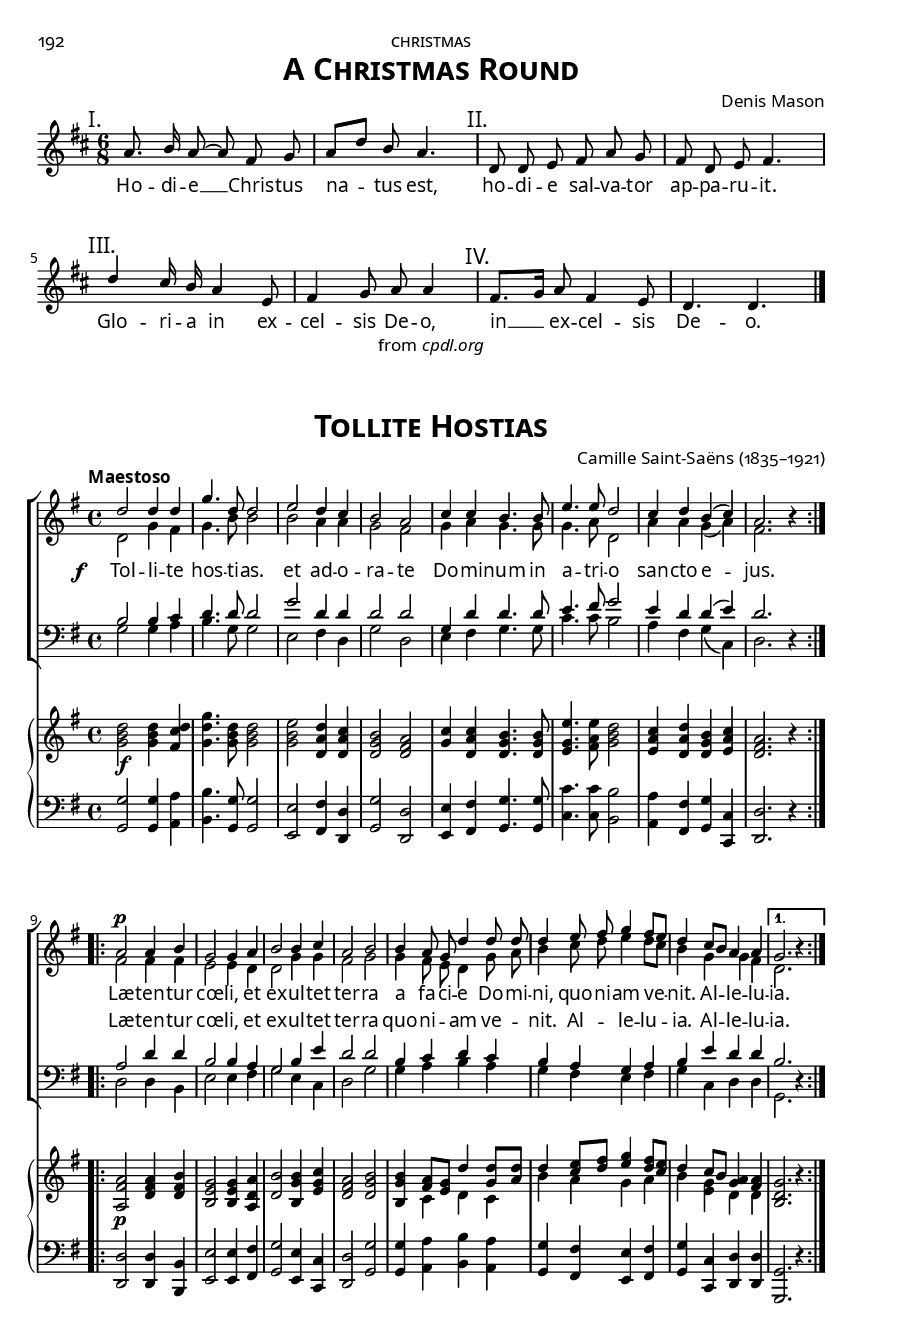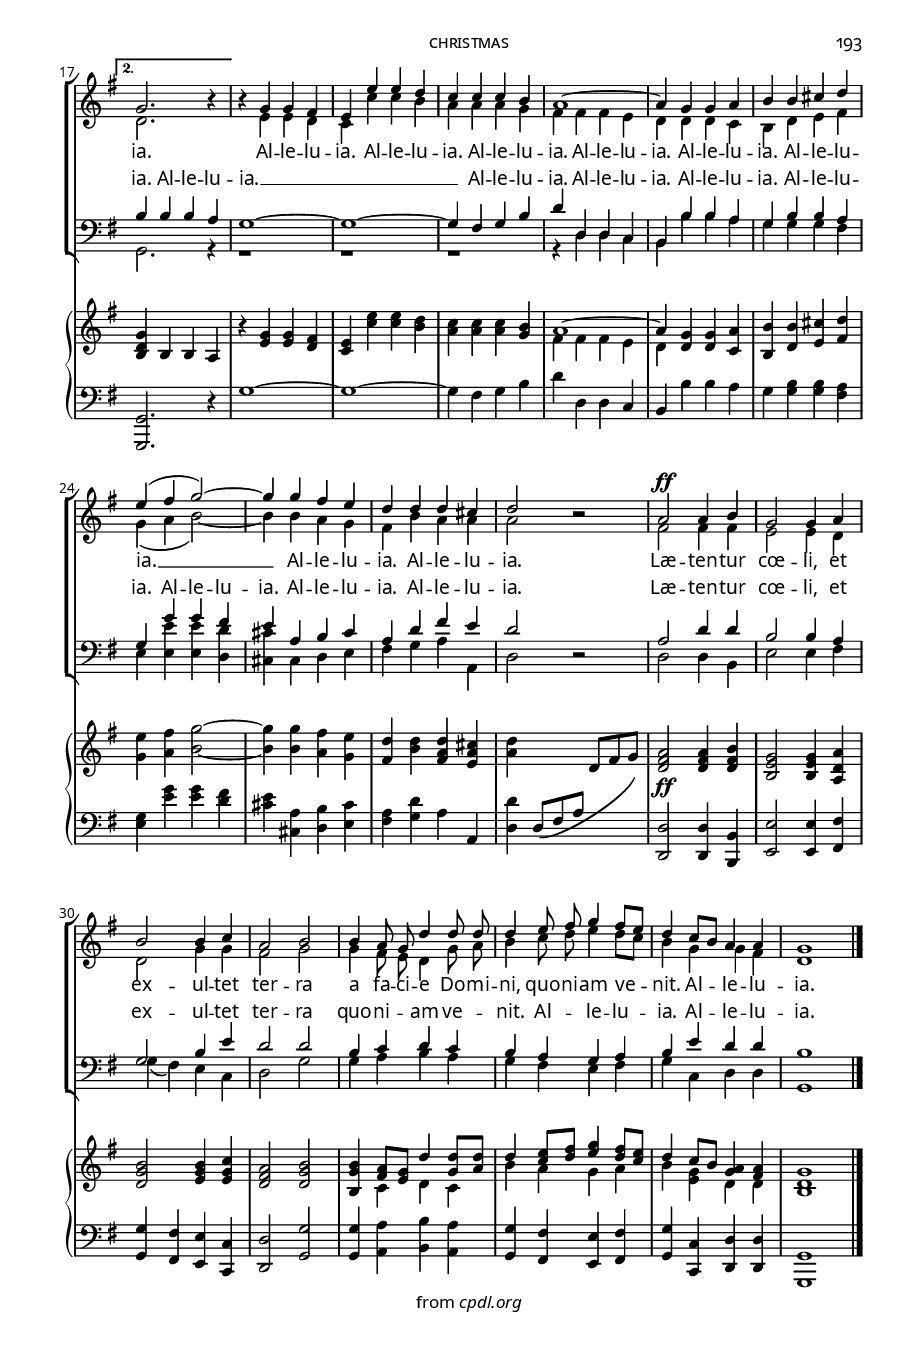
\version "2.14.2"
\include "util.ly"
\paper {
  print-all-headers = ##t
  paper-height = 9\in
  paper-width = 6\in
  indent = 0\in
  %system-system-spacing = #'((basic-distance . 10) (padding . 0))
  system-system-spacing =
    #'((basic-distance . 0)
       (minimum-distance . 0)
       (padding . -5)
       (stretchability . 100))
  score-markup-spacing =
    #'((basic-distance . 0)
       (minimum-distance . 0)
       (padding . 1)
       (stretchability . 0))
  ragged-last-bottom = ##f
  ragged-bottom = ##f
  two-sided = ##t
  inner-margin = 0.5\in
  outer-margin = 0.25\in
  top-margin = 0.25\in
  bottom-margin = 0.25\in
  first-page-number = #192
  print-first-page-number = ##t
  headerLine = \markup{\override #'(font-name . "Garamond Premier Pro") \smallCapsOldStyle"christmas"}
  oddHeaderMarkup = \markup\fill-line{
     \override #'(font-name . "Garamond Premier Pro")\abs-fontsize #8.5
     \combine 
        \fill-line{"" \on-the-fly #print-page-number-check-first
        \oldStylePageNum""
        }
        \fill-line{\headerLine}
  }
  evenHeaderMarkup = \markup {
     \override #'(font-name . "Garamond Premier Pro")\abs-fontsize #8.5
     \combine
        \on-the-fly #print-page-number-check-first
        \oldStylePageNum""
        \fill-line{\headerLine}
  }
}
#(set-global-staff-size 15) \paper{ #(define fonts (make-pango-font-tree "GoudyOlSt BT" "Garamond Premier Pro" "Garamond Premier Pro" (/ 15 20))) }
global = {
  \key d \major
  \time 6/8
  \autoBeamOff
}

sopMusic = \relative c'' {
  \mark "I."
  a8. b16 a8~ a fis g |
  a[ d] b a4. |
  
  \mark "II."
  d,8 d e fis a g |
  fis d e fis4. | \break
  
  \mark "III."
  d'4 cis16 b a4 e8 |
  fis4 g8 a8 a4 |
  
  \mark "IV."
  fis8.[ g16] a8 fis4 e8 |
  d4. d \bar "|."
}
sopWords = \lyricmode {
  
}

altoMusic = \relative c' {
  
}
altoWords = \lyricmode {
  Ho -- di -- e __ Chris -- tus na -- tus est,
  ho -- di -- e sal -- va -- tor ap -- pa -- ru -- it.
  Glo -- ri -- a in ex -- cel -- sis De -- o,
  in __ ex -- cel -- sis De -- o.
}
altoWordsII = \lyricmode {
}
altoWordsIII = \lyricmode {
}
altoWordsIV = \lyricmode {
}
altoWordsV = \lyricmode {
}
altoWordsVI = \lyricmode {
}
tenorMusic = \relative c' {
}
tenorWords = \lyricmode {

}

bassMusic = \relative c {
}
bassWords = \lyricmode {

}

pianoRH = \relative c' {
  
}
pianoLH = \relative c' {
  
}

\score {
  <<
   \new ChoirStaff <<
%    \new Lyrics = sopranos \with { \override VerticalAxisGroup #'nonstaff-relatedstaff-spacing = #'((basic-distance . 1)) }
    \new Staff = women <<
      \new Voice = "sopranos" { \voiceOne << \global \sopMusic >> }
      \new Voice = "altos" { \voiceTwo << \global \altoMusic >> }
    >>
    \new Lyrics \with { alignAboveContext = #"women" \override VerticalAxisGroup #'nonstaff-relatedstaff-spacing = #'((basic-distance . 1))} \lyricsto "sopranos" \sopWords
    \new Lyrics = "altosVI"  \with { alignBelowContext = #"women" } \lyricsto "sopranos" \altoWordsVI
    \new Lyrics = "altosV"  \with { alignBelowContext = #"women" } \lyricsto "sopranos" \altoWordsV
    \new Lyrics = "altosIV"  \with { alignBelowContext = #"women" } \lyricsto "sopranos" \altoWordsIV
    \new Lyrics = "altosIII"  \with { alignBelowContext = #"women" } \lyricsto "sopranos" \altoWordsIII
    \new Lyrics = "altosII"  \with { alignBelowContext = #"women" } \lyricsto "sopranos" \altoWordsII
    \new Lyrics = "altos"  \with { alignBelowContext = #"women" } \lyricsto "sopranos" \altoWords
   
  >>
%    \new PianoStaff << \new Staff { \new Voice { \pianoRH } } \new Staff { \clef "bass" \pianoLH } >>
  >>
  \layout {
    \context {
      \Score
      %\override SpacingSpanner #'base-shortest-duration = #(ly:make-moment 1 8)
      %\override SpacingSpanner #'common-shortest-duration = #(ly:make-moment 1 4)
    }
    \context {
      % Remove all empty staves
      % \Staff \RemoveEmptyStaves \override VerticalAxisGroup #'remove-first = ##t
    }
  }
  \header {
    title = \markup{\override #'(font-name . "Garamond Premier Pro Semibold"){ \abs-fontsize #15 \smallCapsOldStyle"A Christmas Round"}}
    composer = \markup\oldStyleNum"Denis Mason"
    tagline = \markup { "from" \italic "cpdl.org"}
  }
}
\markup \fill-line {\concat{ "from " \italic "cpdl.org"}}
\markup\vspace#2












global = {
  \key g \major
  \time 4/4
  \autoBeamOff
  \override DynamicLineSpanner #'staff-padding = #0.0
  \override DynamicLineSpanner #'Y-extent = #'(-1 . 1)
}

sopMusic = \relative c'' {
  \tempo "Maestoso"
  \repeat volta 2 {
    d2 d4 d |
    g4. d8 d2 |
    e2 d4 c |
    b2 a |
    c4 c b4. b8 |
    e4. e8 d2 |
    
    c4 d b( c) a2. b4\rest \break
  }
  \repeat volta 2 {
    a2^\p a4 b |
    g2 g4 a |
    b2 b4 c |
    a2 b |
    
    %page2
    b4 a8 g d'4 d8 d |
    d4 e8 fis g4 fis8[ e] |
    d4 c8[ b] a4 a
  }
  \alternative {
    {
      g2. b4\rest \break
    }
    {
      g2. b4\rest
    }
  }
  b4\rest g g fis |
  
  e e' e d |
  c c c b |
  a1~ |
  a4 g g a |
  b b cis d |
  e( fis g2)~ |
  
  %page3
  g4 g fis e |
  d d d cis |
  d2 b\rest |
  
  
  a2^\ff a4 b |
  g2 g4 a |
  b2 b4 c |
  a2 b |
  
  b4 a8 g d'4 d8 d |
  d4 e8 fis g4 fis8[ e] |
  d4 c8[ b] a4 a |
  g1 \bar "|."
}
sopWords = \lyricmode {
  
}

altoMusic = \relative c' {
  d2 g4 fis |
  g4. b8 b2 |
  b a4 a |
  g2 fis |
  g4 a g4. g8 |
  g4. a8 d,2 |
  
  a'4 a g( a) |
  fis2. s4 |
  
  
  fis2 fis4 fis |
  e2 e4 d |
  d2 g4 g |
  fis2 g |
  
  %page2
  g4 fis8 e d4 g8 a |
  b4 c8 d e4 d8[ c] |
  b4 g g fis |
  d2. s4 |
  d2. s4 |
  s4 e e d |
  
  c c' c b |
  a a a g |
  fis fis fis e |
  d d d c |
  b d e fis |
  g( a b2)~ |
  
  %page3
  b4 b a g |
  fis b a a |
  a2 s |
  
  fis2 fis4 fis |
  e2 e4 d |
  d2 g4 g |
  fis2 g |
  
  %page2
  g4 fis8 e d4 g8 a |
  b4 c8 d e4 d8[ c] |
  b4 g g fis |
  d1 \bar "|."
}
altoWords = {
  \dropLyricsVIII
  \set stanza = \markup\dynamic"f   "
  \lyricmode {
    Tol -- li -- te hos -- ti -- as.
    et ad -- o -- ra -- te
    Do -- mi -- num in a -- tri -- o
    san -- cto e -- jus.
  }
  \raiseLyrics
  \lyricmode {
    Læ -- ten -- tur cœ -- li, et ex -- ul -- tet ter -- ra
    
    a fa -- ci -- e Do -- mi -- ni, quo -- ni -- am ve -- nit. \set associatedVoice = "sopranos" Al -- le -- lu -- ia.
    \unset associatedVoice
    ia.
    
    
    Al -- le -- lu -- ia.
    Al -- le -- lu -- ia.
    Al -- le -- lu -- ia.
    Al -- le -- lu -- ia.
    Al -- le -- lu -- ia.
    Al -- le -- lu -- ia. __
    Al -- le -- lu -- ia.
    Al -- le -- lu -- ia.
    
    \set associatedVoice = "tenors"
    Læ -- ten -- tur cœ -- li, et ex -- ul -- tet ter -- ra
    \unset associatedVoice
    a fa -- ci -- e Do -- mi -- ni, quo -- ni -- am ve -- nit. \set associatedVoice = "sopranos" Al -- le -- lu -- ia.
  }
}
altoWordsII = \lyricmode {
%\markup\italic
  \set stanza = #"2. "
  \set ignoreMelismata = ##t
}
altoWordsIII = \lyricmode {
  \set stanza = #"3. "
  \set ignoreMelismata = ##t
}
altoWordsIV = \lyricmode {
  \set stanza = #"4. "
  \set ignoreMelismata = ##t
}
altoWordsV = \lyricmode {
  \set stanza = #"5. "
  \set ignoreMelismata = ##t
}
altoWordsVI = \lyricmode {
  \set stanza = #"6. "
  \set ignoreMelismata = ##t
}
tenorMusic = \relative c' {
  b2 b4 c |
  d4. d8 d2 |
  g2 d4 d |
  d2 d |
  g,4 d' d4. d8 |
  e4. fis8 g2 |
  
  e4 d d( e) |
  d2. s4 |
  
  
  a2 d4 d |
  b2 b4 a |
  g2 b4 e |
  d2 d |
  
  %page2
  b4 c d c |
  b a g a |
  b e d d |
  b2. s4 |
  b4 b b a |
  g1~ |
  
  g~ |
  g4 fis g b |
  d d, d c |
  b b' b a |
  g b b a |
  g g' g fis |
  
  %page3
  e a, b cis |
  a d fis e |
  d2 s |
  
  
  a2 d4 d |
  b2 b4 a |
  g2 b4 e |
  d2 d |
  
  b4 c d c |
  b a g a |
  b e d d |
  b1 \bar "|."
}
tenorWords = \lyricmode {
  \repeat unfold 22 \skip1
  Læ -- ten -- tur cœ -- li, et ex -- ul -- tet ter -- ra
  quo -- ni -- am ve -- nit.
  Al -- le -- lu -- ia.
  Al -- le -- lu -- ia.
  ia.
  
  Al -- le -- lu -- ia. __
  Al -- le -- lu -- ia.
  Al -- le -- lu -- ia.
  Al -- le -- lu -- ia.
  Al -- le -- lu -- ia.
  Al -- le -- lu -- ia.
  Al -- le -- lu -- ia.
  Al -- le -- lu -- ia.
  
  Læ -- ten -- tur cœ -- li, et ex -- ul -- tet ter -- ra
  quo -- ni -- am ve -- nit.
  Al -- le -- lu -- ia.
  Al -- le -- lu -- ia.
}

bassMusic = \relative c {
  g'2 g4 a |
  b4. g8 g2 |
  e fis4 d |
  g2 d |
  e4 fis g4. g8 |
  c4. c8 b2 |
  
  a4 fis g( c,) |
  d2. d4\rest |
  
  
  d2 d4 b |
  e2 e4 fis |
  g2 e4 c |
  d2 g |
  
  g4 a b a |
  g fis e fis |
  g c, d d |
  g,2. d'4\rest |
  g,2. r4 |
  r1 |
  
  r |
  r |
  r4 d' d c |
  b b' b a |
  g g g fis |
  e <e e'> q <d d'> |
  
  <cis cis'> cis d e |
  fis g a a, |
  d2 d\rest |
  
  
  d2 d4 b |
  e2 e4 fis |
  g4( fis) e4 c |
  d2 g |
  
  g4 a b a |
  g fis e fis |
  g c, d d |
  g,1 \bar "|."
}
bassWords = \lyricmode {

}

pianoRH = \relative c' {
  \repeat volta 2 {
    <g' b d>2_\f q4 <fis c' d> |
    <g d' g>4. <g b d>8 q2 |
    <g b e> <d a' d>4 <d a' c> |
    <d g b>2 <d fis a> |
    <g c>4 <d a' c> <d g b>4. q8 |
    <e g e'>4. <fis a e'>8 <g b d>2 |
    
    <e a c>4 <d a' d> <d g b> <e a c> |
    <d fis a>2. r4 
  }
  \repeat volta 2 {
    <a fis' a>2_\p <d fis a>4 <d fis b> |
    <b e g>2 q4 <a d a'> |
    <d b'>2 <b g' b>4 <e g c> |
    <d fis a>2 <d g b> |
    
    %page2
    <b g' b>4 << {<fis' a>8[ <e g>] d'4 <d g,>8[ <d a>] } \\
                 {c,4 d c} >> |
    << {d'4 <c e>8[ <d fis>] <e g>4 <d fis>8[ <c e>] |
        d4 c8[ b] <a g>4 <a fis>} \\
       {b4 a g a |
        b <g e> d d} >>
  }
  \alternative {
    {<b d g>2. r4}
    {<b d g>4 b b a}
  }
  r4 <e' g> q <d fis> |
  
  <c e> <c' e> q <b d> |
  <a c> q q <g b> |
  << { a1~ | a4 } \\
     { fis4 fis fis e | d } >>
  <d g> q <c a'> |
  <b b'> <d b'> <e cis'> <fis d'> |
  <g e'> <a fis'> <b g'>2~ |
  
  %page3
  q4 q <a fis'> <g e'> |
  <fis d'> <b d> <fis a d> <e a cis> |
  <a d>4 \change Staff = "two" \stemUp d,,8[_\( fis a]
         \change Staff = "one" d[ fis g]\) |
  \stemNeutral
  <d fis a>2_\ff q4 <d fis b> |
  <b e g>2 q4 <a d a'> |
  
  <d g b>2 <e g b>4 <e g c> |
  <d fis a>2 <d g b> |
  <b g' b>4 << {<fis' a>8[ <e g>] d'4 <d g,>8[ <d a>] } \\
                 {c,4 d c} >> |
    << {d'4 <c e>8[ <d fis>] <e g>4 <d fis>8[ <c e>] |
        d4 c8[ b] <a g>4 <a fis>} \\
       {b4 a g a |
        b <g e> d d} >> |
  <b d g>1 \bar "|."
  
}
pianoLH = \relative c' {
  \repeat volta 2 {
    <g g,>2 q4 <a a,> |
    <b b,>4. <g g,>8 q2 |
    <e e,> <fis fis,>4 <d d,> |
    <g g,>2 <d d,> |
    <e e,>4 <fis fis,> <g g,>4. q8 |
    <c c,>4. q8 <b b,>2 |
    
    <a a,>4 <fis fis,> <g g,> <c, c,> |
    <d d,>2. r4 
  }
  \repeat volta 2 {
    <d d,>2 q4 <b b,> |
    <e e,>2 q4 <fis fis,> |
    <g g,>2 <e e,>4 <c c,> |
    <d d,>2 <g g,> |
    
    %page 2
    <g g,>4 <a a,> <b b,> <a a,> |
    <g g,> <fis fis,> <e e,> <fis fis,> |
    <g g,> <c, c,> <d d,> q |
  }
  \alternative {
    {
      <g, g,>2. r4
    }
    {
      <g g,>2. r4 |
    }
  }
  g'1~ |
  
  g~ |
  g4 fis g b |
  d d, d c |
  b b' b a |
  g <g b> q <fis a> |
  <e g> <e' g> q <d fis> |
  
  %page 3
  <cis e>4 <a cis,> <b d,> <cis e,> |
  <a fis> <g d'> a a, |
  <d d'> s2. |
  <d d,>2 q4 <b b,> |
  <e e,>2 q4 <fis fis,> |
  
  <g g,> <fis fis,> <e e,> <c c,> |
  <d d,>2 <g g,> |
  q4 <a a,> <b b,> <a a,> |
  <g g,> <fis fis,> <e e,> <fis fis,> |
  <g g,> <c, c,> <d d,> q |
  <g, g,>1 \bar "|."
}

\score {
  <<
   \new ChoirStaff <<
    \new Staff = women <<
      \new Voice = "sopranos" { \voiceOne << \global \sopMusic >> }
      \new Voice = "altos" { \voiceTwo << \global \altoMusic >> }
    >>
    \new Staff = men <<
      \clef bass
      \new Voice = "tenors" { \voiceOne << \global \tenorMusic >> }
      \new Voice = "basses" { \voiceTwo << \global \bassMusic >> }
    >>
    \new Lyrics \with { alignAboveContext = #"women" \override VerticalAxisGroup #'nonstaff-relatedstaff-spacing = #'((basic-distance . 1))} \lyricsto "sopranos" \sopWords
    \new Lyrics = "altosVI"  \with { alignBelowContext = #"women" } \lyricsto "altos" \altoWordsVI
    \new Lyrics = "altosV"  \with { alignBelowContext = #"women" } \lyricsto "altos" \altoWordsV
    \new Lyrics = "altosIV"  \with { alignBelowContext = #"women" } \lyricsto "altos" \altoWordsIV
    \new Lyrics = "altosIII"  \with { alignBelowContext = #"women" } \lyricsto "altos" \altoWordsIII
    \new Lyrics = "altosII"  \with { alignBelowContext = #"women" } \lyricsto "altos" \altoWordsII
    \new Lyrics = "altos"  \with { alignBelowContext = #"women" \override VerticalAxisGroup #'nonstaff-relatedstaff-spacing = #'((basic-distance . 1))} \lyricsto "altos" \altoWords
   \new Lyrics \with { alignAboveContext = #"men" } \lyricsto "tenors" \tenorWords
    \new Lyrics \with { alignBelowContext = #"men" \override VerticalAxisGroup #'nonstaff-relatedstaff-spacing = #'((basic-distance . 1)) } \lyricsto "basses" \bassWords
  >>
  \new PianoStaff <<
\new Staff = "one" { \new Voice { \global \pianoRH } } \new Staff = "two" { \global \clef "bass" \pianoLH } >>
>>
  \layout {
%6.14 \context {\Lyrics\override LyricText #'font-size = #0.9 }
    \context {
      \Score
      %\override SpacingSpanner #'base-shortest-duration = #(ly:make-moment 1 8)
      %\override SpacingSpanner #'common-shortest-duration = #(ly:make-moment 1 4)
    }
    \context {
      % Remove all empty staves
      \Staff \RemoveEmptyStaves \override VerticalAxisGroup #'remove-first = ##t
    }
  }
  \header {
    title = \markup{\override #'(font-name . "Garamond Premier Pro Semibold"){ \abs-fontsize #15 \smallCapsOldStyle"Tollite Hostias"}}
    composer = \markup\oldStyleNum"Camille Saint-Saëns (1835–1921)"
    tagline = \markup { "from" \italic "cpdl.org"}
  }
}
\header {
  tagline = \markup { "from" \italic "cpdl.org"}
}
